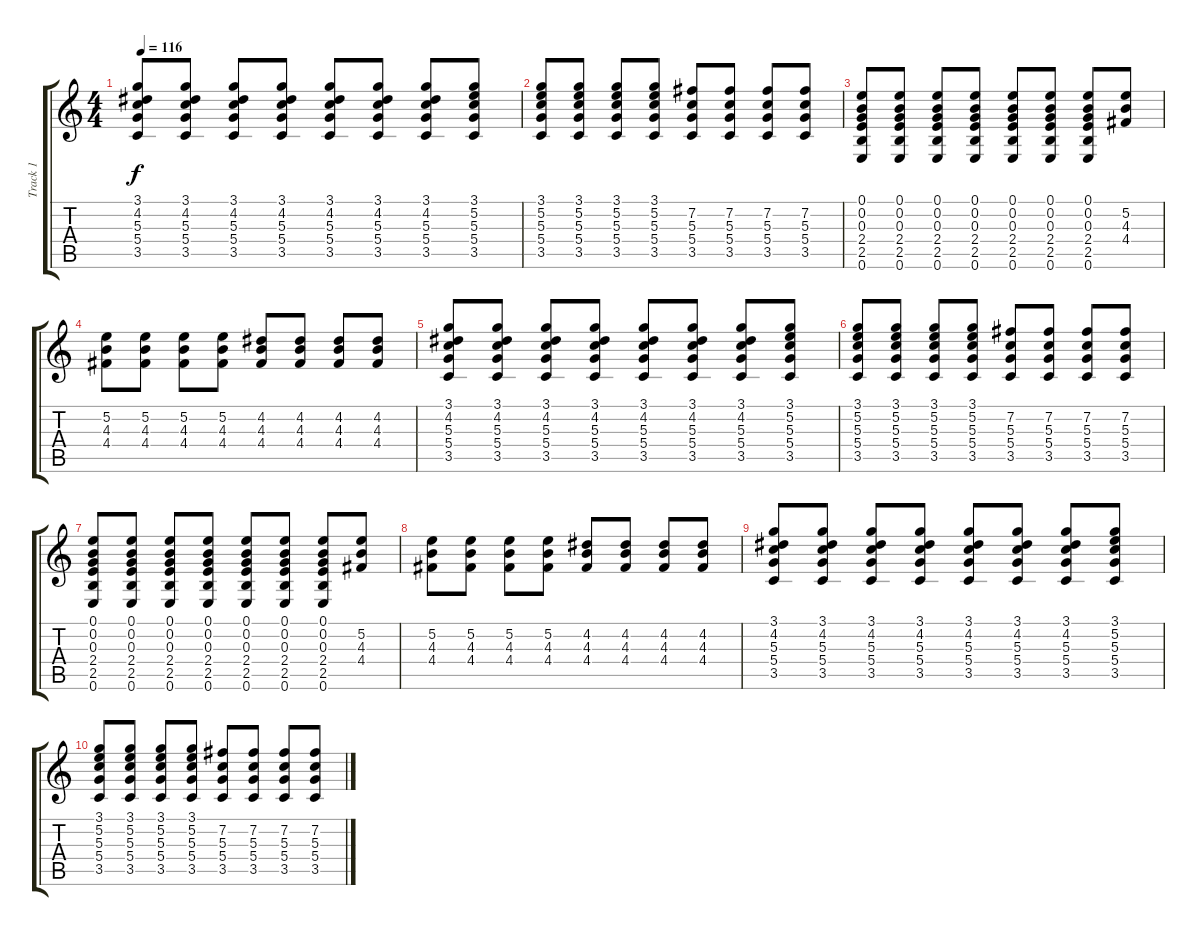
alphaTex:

\track ("Track 1" "Track 1") {instrument distortionguitar}
\staff {score tabs}
\tuning (E4 B3 G3 D3 A2 E2) {hide}
\ts (4 4)
\tempo 116
\clef g2
\ks c
(3.1 4.2 5.3 5.4 3.5).8{dy f} (3.1 4.2 5.3 5.4 3.5).8 (3.1 4.2 5.3 5.4 3.5).8 (3.1 4.2 5.3 5.4 3.5).8 (3.1 4.2 5.3 5.4 3.5).8 (3.1 4.2 5.3 5.4 3.5).8 (3.1 4.2 5.3 5.4 3.5).8 (3.1 5.2 5.3 5.4 3.5).8 |
(3.1 5.2 5.3 5.4 3.5).8 (3.1 5.2 5.3 5.4 3.5).8 (3.1 5.2 5.3 5.4 3.5).8 (3.1 5.2 5.3 5.4 3.5).8 (7.2 5.3 5.4 3.5).8 (7.2 5.3 5.4 3.5).8 (7.2 5.3 5.4 3.5).8 (7.2 5.3 5.4 3.5).8 |
(0.1 0.2 0.3 2.4 2.5 0.6).8{instrument distortionguitar} (0.1 0.2 0.3 2.4 2.5 0.6).8 (0.1 0.2 0.3 2.4 2.5 0.6).8 (0.1 0.2 0.3 2.4 2.5 0.6).8 (0.1 0.2 0.3 2.4 2.5 0.6).8 (0.1 0.2 0.3 2.4 2.5 0.6).8 (0.1 0.2 0.3 2.4 2.5 0.6).8 (5.2 4.3 4.4).8 |
(5.2 4.3 4.4).8 (5.2 4.3 4.4).8 (5.2 4.3 4.4).8 (5.2 4.3 4.4).8 (4.2 4.3 4.4).8 (4.2 4.3 4.4).8 (4.2 4.3 4.4).8 (4.2 4.3 4.4).8 |
(3.1 4.2 5.3 5.4 3.5).8 (3.1 4.2 5.3 5.4 3.5).8 (3.1 4.2 5.3 5.4 3.5).8 (3.1 4.2 5.3 5.4 3.5).8 (3.1 4.2 5.3 5.4 3.5).8 (3.1 4.2 5.3 5.4 3.5).8 (3.1 4.2 5.3 5.4 3.5).8 (3.1 5.2 5.3 5.4 3.5).8 |
(3.1 5.2 5.3 5.4 3.5).8 (3.1 5.2 5.3 5.4 3.5).8 (3.1 5.2 5.3 5.4 3.5).8 (3.1 5.2 5.3 5.4 3.5).8 (7.2 5.3 5.4 3.5).8 (7.2 5.3 5.4 3.5).8 (7.2 5.3 5.4 3.5).8 (7.2 5.3 5.4 3.5).8 |
(0.1 0.2 0.3 2.4 2.5 0.6).8 (0.1 0.2 0.3 2.4 2.5 0.6).8 (0.1 0.2 0.3 2.4 2.5 0.6).8 (0.1 0.2 0.3 2.4 2.5 0.6).8 (0.1 0.2 0.3 2.4 2.5 0.6).8 (0.1 0.2 0.3 2.4 2.5 0.6).8 (0.1 0.2 0.3 2.4 2.5 0.6).8 (5.2 4.3 4.4).8 |
(5.2 4.3 4.4).8 (5.2 4.3 4.4).8 (5.2 4.3 4.4).8 (5.2 4.3 4.4).8 (4.2 4.3 4.4).8 (4.2 4.3 4.4).8 (4.2 4.3 4.4).8 (4.2 4.3 4.4).8 |
(3.1 4.2 5.3 5.4 3.5).8 (3.1 4.2 5.3 5.4 3.5).8 (3.1 4.2 5.3 5.4 3.5).8 (3.1 4.2 5.3 5.4 3.5).8 (3.1 4.2 5.3 5.4 3.5).8 (3.1 4.2 5.3 5.4 3.5).8 (3.1 4.2 5.3 5.4 3.5).8 (3.1 5.2 5.3 5.4 3.5).8 |
(3.1 5.2 5.3 5.4 3.5).8 (3.1 5.2 5.3 5.4 3.5).8 (3.1 5.2 5.3 5.4 3.5).8 (3.1 5.2 5.3 5.4 3.5).8 (7.2 5.3 5.4 3.5).8 (7.2 5.3 5.4 3.5).8 (7.2 5.3 5.4 3.5).8 (7.2 5.3 5.4 3.5).8
